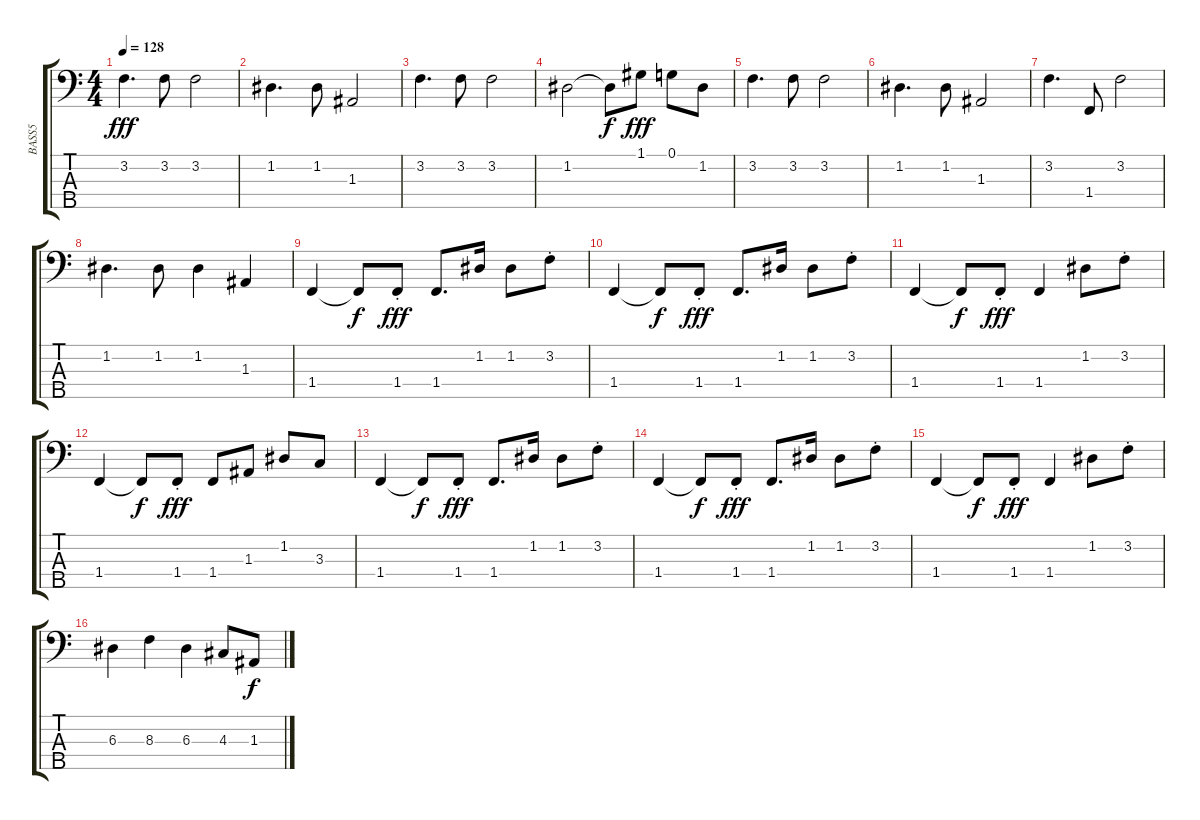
\track ("BASS5" "BASS5") {instrument electricbasspick}
\staff {score tabs}
\tuning (G2 D2 A1 E1 B0) {hide}
\ts (4 4)
\tempo 128
\clef f4
\ks c
3.2.4{d dy fff} 3.2.8 3.2.2 |
1.2.4{d} 1.2.8 1.3.2 |
3.2.4{d} 3.2.8 3.2.2 |
1.2.2 1.2{t}.8{dy f} 1.1.8{dy fff} 0.1.8 1.2.8 |
3.2.4{d} 3.2.8 3.2.2 |
1.2.4{d} 1.2.8 1.3.2 |
3.2.4{d} 1.4.8 3.2.2 |
1.2.4{d} 1.2.8 1.2.4 1.3.4 |
1.4.4 1.4{t}.8{dy f} 1.4{st}.8{dy fff} 1.4.8{d} 1.2.16 1.2.8 3.2{st}.8 |
1.4.4 1.4{t}.8{dy f} 1.4{st}.8{dy fff} 1.4.8{d} 1.2.16 1.2.8 3.2{st}.8 |
1.4.4 1.4{t}.8{dy f} 1.4{st}.8{dy fff} 1.4.4 1.2.8 3.2{st}.8 |
1.4.4 1.4{t}.8{dy f} 1.4{st}.8{dy fff} 1.4.8 1.3.8 1.2.8 3.3.8 |
1.4.4 1.4{t}.8{dy f} 1.4{st}.8{dy fff} 1.4.8{d} 1.2.16 1.2.8 3.2{st}.8 |
1.4.4 1.4{t}.8{dy f} 1.4{st}.8{dy fff} 1.4.8{d} 1.2.16 1.2.8 3.2{st}.8 |
1.4.4 1.4{t}.8{dy f} 1.4{st}.8{dy fff} 1.4.4 1.2.8 3.2{st}.8 |
6.3.4 8.3.4 6.3.4 4.3.8 1.3.8{dy f}
